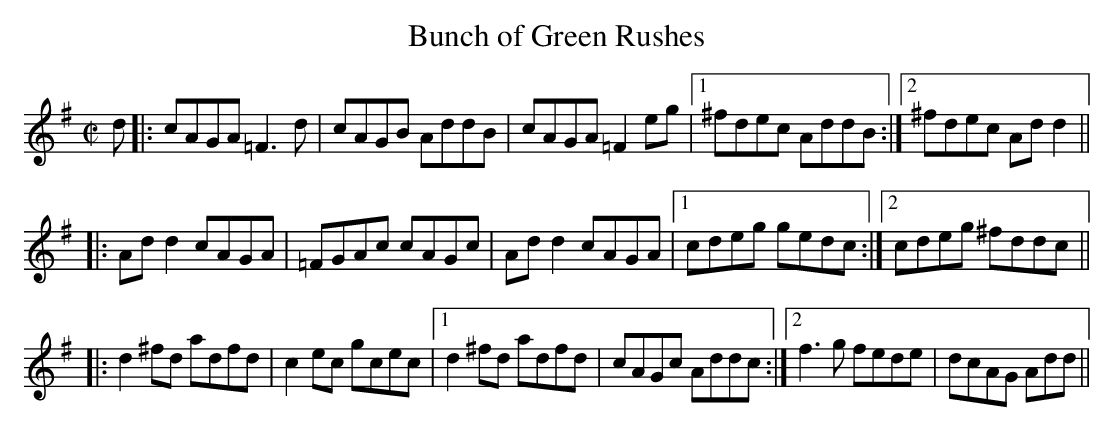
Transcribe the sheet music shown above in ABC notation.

X:1
T:Bunch of Green Rushes
M:C|
K:Dmix
d|:cAGA =F3d|cAGB AddB|cAGA =F2eg|1 ^fdec AddB:|2 ^fdec Add2||
|:Add2 cAGA|=FGAc cAGc|Add2 cAGA|1 cdeg gedc:|2 cdeg ^fddc||
|:d2^fd adfd|c2ec gcec|1 d2^fd adfd|cAGc Addc:|2 f3g fede|dcAG Add||
